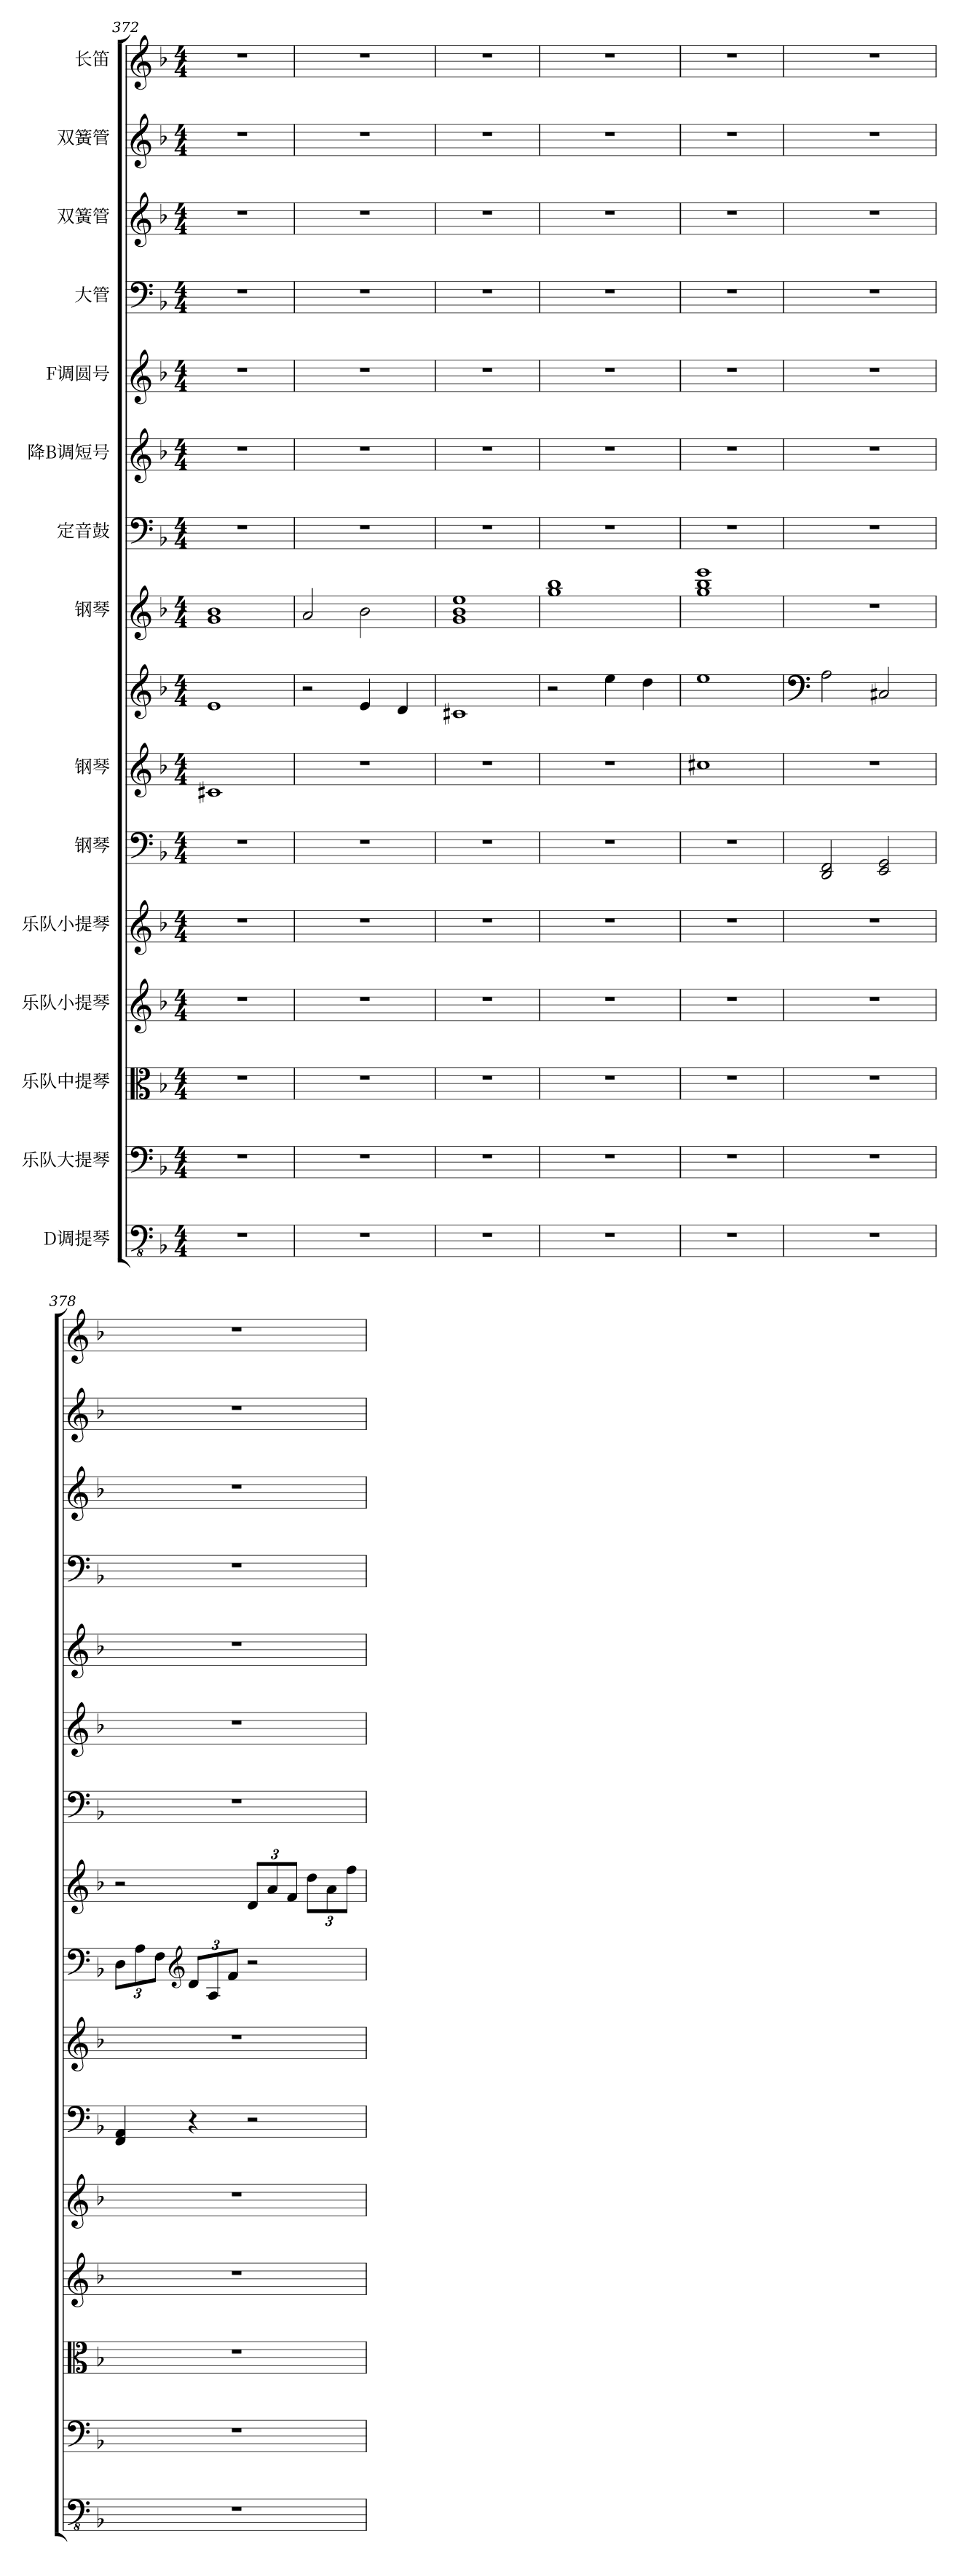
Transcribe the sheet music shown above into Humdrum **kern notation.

**kern	**kern	**kern	**kern	**kern	**kern	**kern	**kern	**kern	**kern	**kern	**kern	**kern	**kern	**kern	**kern
*part15	*part14	*part13	*part12	*part11	*part10	*part9	*part9	*part8	*part7	*part6	*part5	*part4	*part3	*part2	*part1
*staff16	*staff15	*staff14	*staff13	*staff12	*staff11	*staff10	*staff9	*staff8	*staff7	*staff6	*staff5	*staff4	*staff3	*staff2	*staff1
*I"D调提琴	*I"乐队大提琴	*I"乐队中提琴	*I"乐队小提琴	*I"乐队小提琴	*I"钢琴	*I"钢琴	*	*I"钢琴	*I"定音鼓	*I"降B调短号	*I"F调圆号	*I"大管	*I"双簧管	*I"双簧管	*I"长笛
*clefFv4	*clefF4	*clefC3	*clefG2	*clefG2	*clefF4	*clefG2	*clefG2	*clefG2	*clefF4	*clefG2	*clefG2	*clefF4	*clefG2	*clefG2	*clefG2
*ITrd7c12	*	*	*	*	*	*	*	*	*	*ITrd1c2	*ITrd4c7	*	*	*	*
*k[b-]	*k[b-]	*k[b-]	*k[b-]	*k[b-]	*k[b-]	*k[b-]	*k[b-]	*k[b-]	*k[b-]	*k[b-e-a-]	*k[b-e-]	*k[b-]	*k[b-]	*k[b-]	*k[b-]
*M4/4	*M4/4	*M4/4	*M4/4	*M4/4	*M4/4	*M4/4	*M4/4	*M4/4	*M4/4	*M4/4	*M4/4	*M4/4	*M4/4	*M4/4	*M4/4
*MM240	*MM240	*MM240	*MM240	*MM240	*MM240	*MM240	*MM240	*MM240	*MM240	*MM240	*MM240	*MM240	*MM240	*MM240	*MM240
=372	=372	=372	=372	=372	=372	=372	=372	=372	=372	=372	=372	=372	=372	=372	=372
1r	1r	1r	1r	1r	1r	1c#X	1e	1g 1b-	1r	1r	1r	1r	1r	1r	1r
=373	=373	=373	=373	=373	=373	=373	=373	=373	=373	=373	=373	=373	=373	=373	=373
*	*	*	*	*	*	*	*	*	*	*	*	*	*	*	*MM225
1r	1r	1r	1r	1r	1r	1r	2r	2a/	1r	1r	1r	1r	1r	1r	1r
.	.	.	.	.	.	.	4e/	2b-\	.	.	.	.	.	.	.
.	.	.	.	.	.	.	4d/	.	.	.	.	.	.	.	.
=374	=374	=374	=374	=374	=374	=374	=374	=374	=374	=374	=374	=374	=374	=374	=374
*	*	*	*	*	*	*	*	*	*	*	*	*	*	*	*MM210
1r	1r	1r	1r	1r	1r	1r	1c#X	1g 1b- 1ee	1r	1r	1r	1r	1r	1r	1r
=375	=375	=375	=375	=375	=375	=375	=375	=375	=375	=375	=375	=375	=375	=375	=375
*	*	*	*	*	*	*	*	*	*	*	*	*	*	*	*MM180
1r	1r	1r	1r	1r	1r	1r	2r	1gg 1bb-	1r	1r	1r	1r	1r	1r	1r
.	.	.	.	.	.	.	4ee\	.	.	.	.	.	.	.	.
.	.	.	.	.	.	.	4dd\	.	.	.	.	.	.	.	.
=376	=376	=376	=376	=376	=376	=376	=376	=376	=376	=376	=376	=376	=376	=376	=376
*	*	*	*	*	*	*	*	*	*	*	*	*	*	*	*MM80
1r	1r	1r	1r	1r	1r	1cc#X	1ee	1gg 1bb- 1eee	1r	1r	1r	1r	1r	1r	1r
=377	=377	=377	=377	=377	=377	=377	=377	=377	=377	=377	=377	=377	=377	=377	=377
*	*	*	*	*	*	*	*clefF4	*	*	*	*	*	*	*	*
*	*	*	*	*	*	*	*	*	*	*	*	*	*	*	*MM160
1r	1r	1r	1r	1r	2DD/ 2FF/	1r	2A\	1r	1r	1r	1r	1r	1r	1r	1r
.	.	.	.	.	2EE/ 2GG/	.	2C#X/	.	.	.	.	.	.	.	.
!!LO:PB:g=z
=378	=378	=378	=378	=378	=378	=378	=378	=378	=378	=378	=378	=378	=378	=378	=378
*	*	*	*	*	*	*	*Xbrackettup	*	*	*	*	*	*	*	*
*	*	*	*	*	*	*	*	*	*	*	*	*	*	*	*MM180
1r	1r	1r	1r	1r	4FF/ 4AA/	1r	12D\L	2r	1r	1r	1r	1r	1r	1r	1r
.	.	.	.	.	.	.	12A\	.	.	.	.	.	.	.	.
.	.	.	.	.	.	.	12F\J	.	.	.	.	.	.	.	.
*	*	*	*	*	*	*	*clefG2	*	*	*	*	*	*	*	*
.	.	.	.	.	4r	.	12d/L	.	.	.	.	.	.	.	.
.	.	.	.	.	.	.	12A/	.	.	.	.	.	.	.	.
.	.	.	.	.	.	.	12f/J	.	.	.	.	.	.	.	.
*	*	*	*	*	*	*	*	*Xbrackettup	*	*	*	*	*	*	*
.	.	.	.	.	2r	.	2r	12d/L	.	.	.	.	.	.	.
.	.	.	.	.	.	.	.	12a/	.	.	.	.	.	.	.
.	.	.	.	.	.	.	.	12f/J	.	.	.	.	.	.	.
.	.	.	.	.	.	.	.	12dd\L	.	.	.	.	.	.	.
.	.	.	.	.	.	.	.	12a\	.	.	.	.	.	.	.
.	.	.	.	.	.	.	.	12ff\J	.	.	.	.	.	.	.
=	=	=	=	=	=	=	=	=	=	=	=	=	=	=	=
*-	*-	*-	*-	*-	*-	*-	*-	*-	*-	*-	*-	*-	*-	*-	*-
